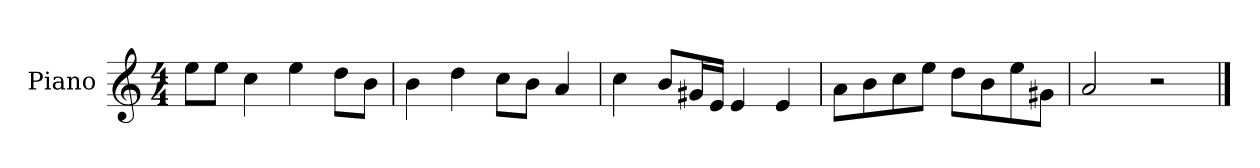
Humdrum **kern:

**kern
*part1
*staff1
*I"Piano
*I'P-no
*clefG2
*k[]
*M4/4
*MM90
=1
8ee\L
8ee\J
4cc\
4ee\
8dd\L
8b\J
=2
4b\
4dd\
8cc\L
8b\J
4a/
=3
4cc\
8b/L
16g#X/L
16e/JJ
4e/
4e/
=4
8a\L
8b\
8cc\
8ee\J
8dd\L
8b\
8ee\
8g#X\J
=5
2a/
2r
==
*-
